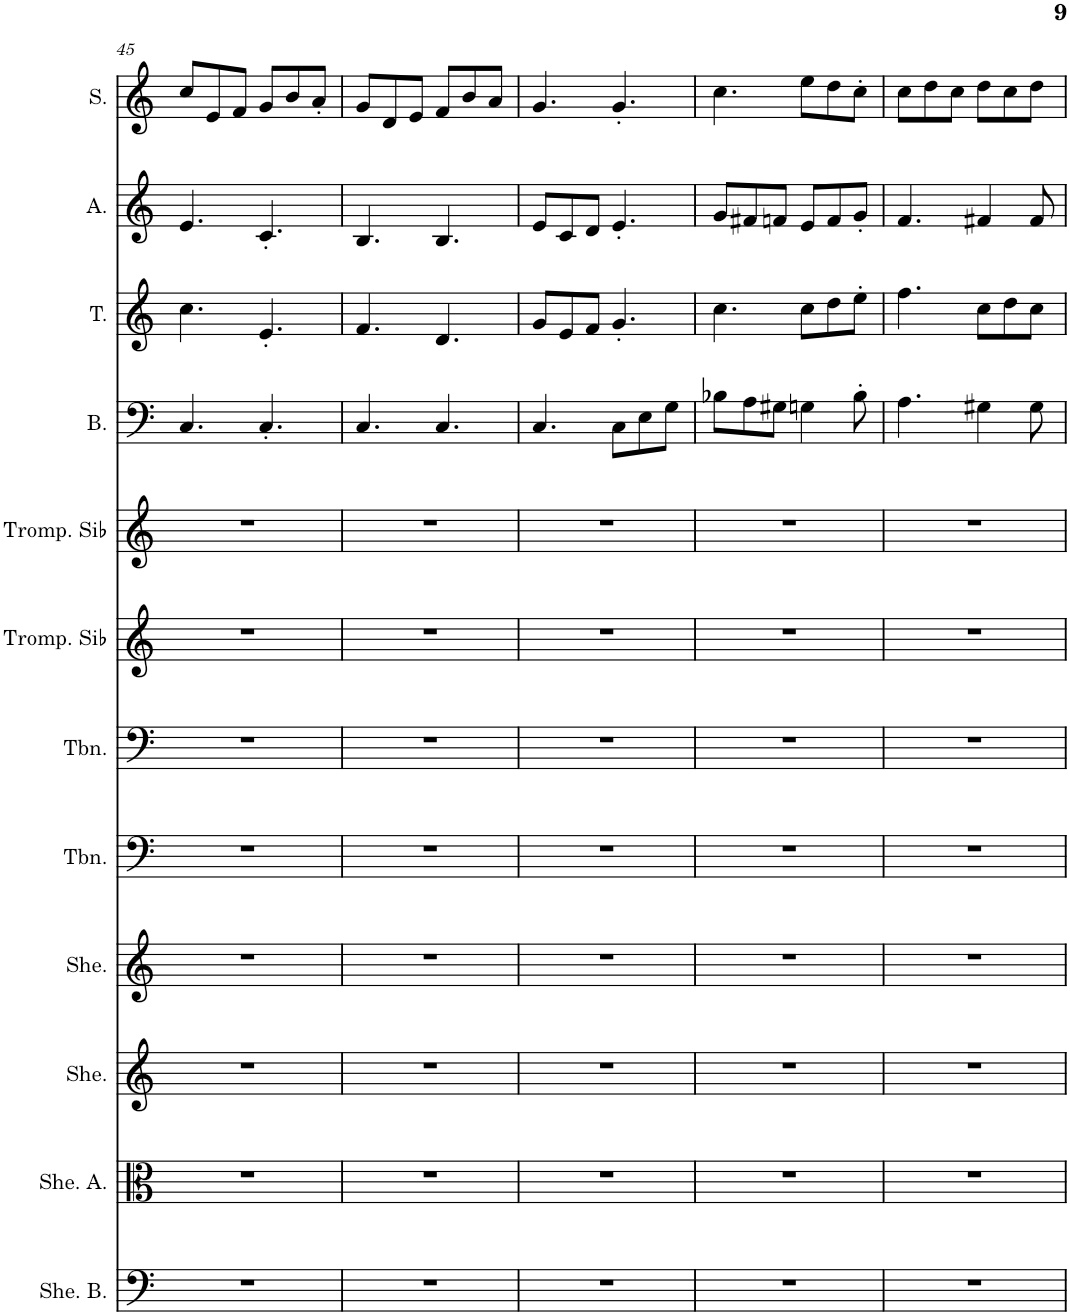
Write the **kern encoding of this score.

**kern	**kern	**kern	**kern	**kern	**kern	**kern	**kern	**kern	**kern	**kern	**kern
*part12	*part11	*part10	*part9	*part8	*part7	*part6	*part5	*part4	*part3	*part2	*part1
*staff12	*staff11	*staff10	*staff9	*staff8	*staff7	*staff6	*staff5	*staff4	*staff3	*staff2	*staff1
*I"Sheng Basse, Harmoniu	*I"Sheng Alto, Harmoniu	*I"Sheng, Harmoniu	*I"Sheng, Reed-Org	*I"Trombone, Solo Bas	*I"Trombone, Solo Ten	*I"Trompette en Sib, Solo Alt	*I"Trompette en Sib, Solo Sop	*I"Basse	*I"Tenor	*I"Alto	*I"Soprano
*I'She. B.	*I'She. A.	*I'She.	*I'She.	*I'Tbn.	*I'Tbn.	*I'Tromp. Sib	*I'Tromp. Sib	*I'B.	*I'T.	*I'A.	*I'S.
!!LO:PB:g=z
*clefF4	*clefC3	*clefG2	*clefG2	*clefF4	*clefF4	*clefG2	*clefG2	*clefF4	*clefG2	*clefG2	*clefG2
*	*	*	*	*	*	*Trd1c2	*Trd1c2	*	*	*	*
*k[]	*k[]	*k[]	*k[]	*k[]	*k[]	*k[]	*k[]	*k[]	*k[]	*k[]	*k[]
*M6/8	*M6/8	*M6/8	*M6/8	*M6/8	*M6/8	*M6/8	*M6/8	*M6/8	*M6/8	*M6/8	*M6/8
=45	=45	=45	=45	=45	=45	=45	=45	=45	=45	=45	=45
2.r	2.r	2.r	2.r	2.r	2.r	2.r	2.r	4.C/	4.cc\	4.e/	8cc/L
.	.	.	.	.	.	.	.	.	.	.	8e/
.	.	.	.	.	.	.	.	.	.	.	8f/J
.	.	.	.	.	.	.	.	4.C'/	4.e'/	4.c'/	8g/L
.	.	.	.	.	.	.	.	.	.	.	8b/
.	.	.	.	.	.	.	.	.	.	.	8a'/J
=46	=46	=46	=46	=46	=46	=46	=46	=46	=46	=46	=46
2.r	2.r	2.r	2.r	2.r	2.r	2.r	2.r	4.C/	4.f/	4.B/	8g/L
.	.	.	.	.	.	.	.	.	.	.	8d/
.	.	.	.	.	.	.	.	.	.	.	8e/J
.	.	.	.	.	.	.	.	4.C/	4.d/	4.B/	8f/L
.	.	.	.	.	.	.	.	.	.	.	8b/
.	.	.	.	.	.	.	.	.	.	.	8a/J
=47	=47	=47	=47	=47	=47	=47	=47	=47	=47	=47	=47
2.r	2.r	2.r	2.r	2.r	2.r	2.r	2.r	4.C/	8g/L	8e/L	4.g/
.	.	.	.	.	.	.	.	.	8e/	8c/	.
.	.	.	.	.	.	.	.	.	8f/J	8d/J	.
.	.	.	.	.	.	.	.	8C\L	4.g'/	4.e'/	4.g'/
.	.	.	.	.	.	.	.	8E\	.	.	.
.	.	.	.	.	.	.	.	8G\J	.	.	.
=48	=48	=48	=48	=48	=48	=48	=48	=48	=48	=48	=48
2.r	2.r	2.r	2.r	2.r	2.r	2.r	2.r	8B-X\L	4.cc\	8g/L	4.cc\
.	.	.	.	.	.	.	.	8A\	.	8f#X/	.
.	.	.	.	.	.	.	.	8G#X\J	.	8fn/J	.
.	.	.	.	.	.	.	.	4Gn\	8cc\L	8e/L	8ee\L
.	.	.	.	.	.	.	.	.	8dd\	8f/	8dd\
.	.	.	.	.	.	.	.	8B-'\	8ee'\J	8g'/J	8cc'\J
=49	=49	=49	=49	=49	=49	=49	=49	=49	=49	=49	=49
2.r	2.r	2.r	2.r	2.r	2.r	2.r	2.r	4.A\	4.ff\	4.f/	8cc\L
.	.	.	.	.	.	.	.	.	.	.	8dd\
.	.	.	.	.	.	.	.	.	.	.	8cc\J
.	.	.	.	.	.	.	.	4G#X\	8cc\L	4f#X/	8dd\L
.	.	.	.	.	.	.	.	.	8dd\	.	8cc\
.	.	.	.	.	.	.	.	8G#\	8cc\J	8f#/	8dd\J
=	=	=	=	=	=	=	=	=	=	=	=
*-	*-	*-	*-	*-	*-	*-	*-	*-	*-	*-	*-
